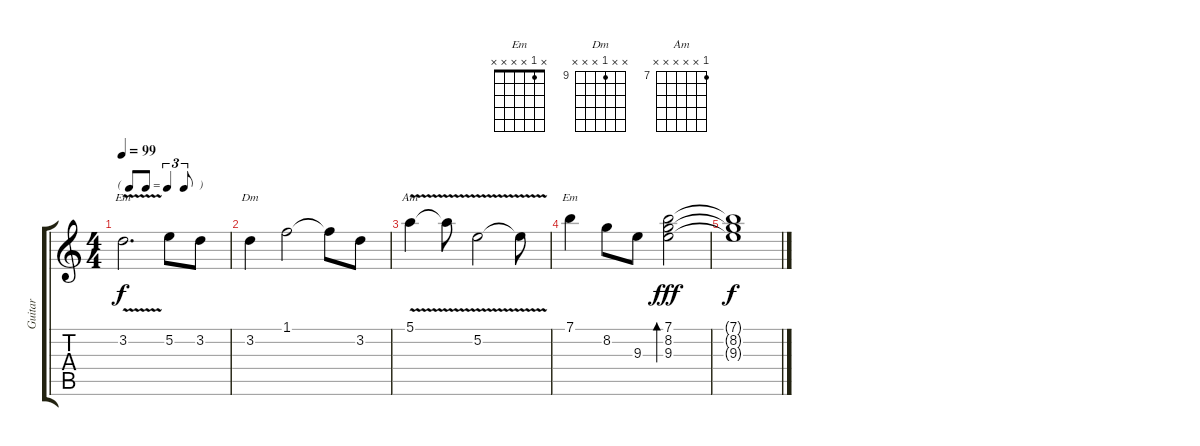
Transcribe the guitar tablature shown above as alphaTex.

\track ("Guitar" "Guitar") {instrument electricguitarjazz}
\staff {score tabs}
\tuning (E4 B3 G3 D3 A2 E2) {hide}
\chord ("Em" x x x 7 x x) {firstfret 7}
\chord ("Dm" x x 9 x x x) {firstfret 9}
\chord ("Am" 7 x x x x x) {firstfret 7}
\chord ("Em" x 1 x x x x)
\ts (4 4)
\tf triplet8th
\tempo 99
\clef g2
\ks c
3.2{v}.2{d ch "Em" dy f} 5.2.8 3.2.8 |
3.2.4{ch "Dm"} 1.1.2 1.1{t}.8 3.2.8 |
5.1{v}.4{ch "Am"} 5.1{t}.8 5.2{v}.2 5.2{t}.8 |
7.1.4{ch "Em"} 8.2.8 9.3.8 (7.1 8.2 9.3).2{bd 60 dy fff} |
(7.1{t} 8.2{t} 9.3{t}).1{dy f}
